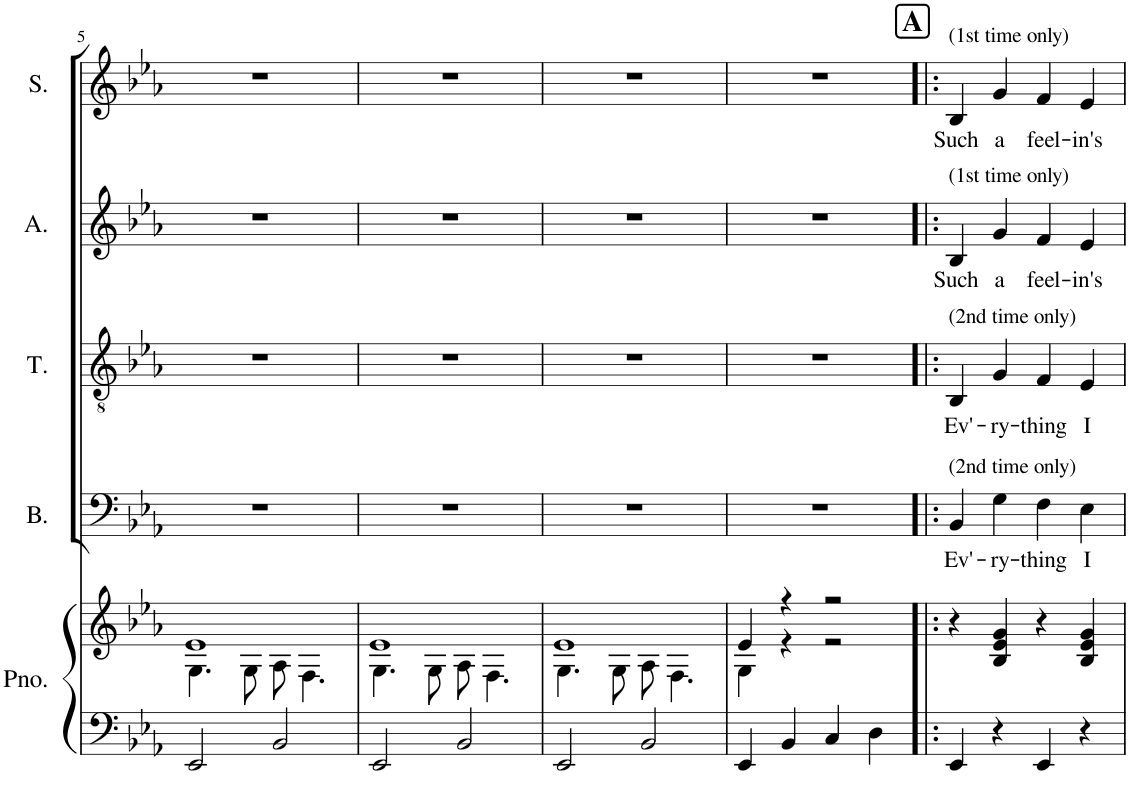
**kern	**kern	**kern	**text	**kern	**text	**kern	**text	**kern	**text
*part5	*part5	*part4	*part4	*part3	*part3	*part2	*part2	*part1	*part1
*staff6	*staff5	*staff4	*staff4	*staff3	*staff3	*staff2	*staff2	*staff1	*staff1
*I"Piano	*	*I"Bass	*	*I"Tenor	*	*I"Alto	*	*I"Soprano	*
*I'Pno.	*	*I'B.	*	*I'T.	*	*I'A.	*	*I'S.	*
!!LO:PB:g=z
*clefF4	*clefG2	*clefF4	*	*clefGv2	*	*clefG2	*	*clefG2	*
*k[b-e-a-]	*k[b-e-a-]	*k[b-e-a-]	*	*k[b-e-a-]	*	*k[b-e-a-]	*	*k[b-e-a-]	*
*M2/2	*M2/2	*M2/2	*	*M2/2	*	*M2/2	*	*M2/2	*
*met(c|)	*met(c|)	*met(c|)	*	*met(c|)	*	*met(c|)	*	*met(c|)	*
=5	=5	=5	=5	=5	=5	=5	=5	=5	=5
*	*^	*	*	*	*	*	*	*	*
2EE-/	1e-	4.G\	1r	.	1r	.	1r	.	1r	.
.	.	8G\	.	.	.	.	.	.	.	.
2BB-/	.	8A-\	.	.	.	.	.	.	.	.
.	.	4.F\	.	.	.	.	.	.	.	.
=6	=6	=6	=6	=6	=6	=6	=6	=6	=6	=6
2EE-/	1e-	4.G\	1r	.	1r	.	1r	.	1r	.
.	.	8G\	.	.	.	.	.	.	.	.
2BB-/	.	8A-\	.	.	.	.	.	.	.	.
.	.	4.F\	.	.	.	.	.	.	.	.
=7	=7	=7	=7	=7	=7	=7	=7	=7	=7	=7
2EE-/	1e-	4.G\	1r	.	1r	.	1r	.	1r	.
.	.	8G\	.	.	.	.	.	.	.	.
2BB-/	.	8A-\	.	.	.	.	.	.	.	.
.	.	4.F\	.	.	.	.	.	.	.	.
=8	=8	=8	=8	=8	=8	=8	=8	=8	=8	=8
4EE-/	4e-/	4G\	1r	.	1r	.	1r	.	1r	.
4BB-/	4r	4r	.	.	.	.	.	.	.	.
4C/	2r	2r	.	.	.	.	.	.	.	.
4D\	.	.	.	.	.	.	.	.	.	.
*	*v	*v	*	*	*	*	*	*	*	*
!!LO:REH:place=s1:a:B:cj:fs=14:t=A
=9!|:	=9!|:	=9!|:	=9!|:	=9!|:	=9!|:	=9!|:	=9!|:	=9!|:	=9!|:
!	!	!	!	!	!	!	!	!LO:TX:a:t=(1st time only)	!
!	!	!	!	!	!	!LO:TX:a:t=(1st time only)	!	!	!
!	!	!	!	!LO:TX:a:t=(2nd time only)	!	!	!	!	!
!	!	!LO:TX:a:t=(2nd time only)	!	!	!	!	!	!	!
!	!	!	!LO:LY:b	!	!LO:LY:b	!	!LO:LY:b	!	!LO:LY:b
4EE-/	4r	4BB-/	Ev'-	4BB-/	Ev'-	4B-/	Such	4B-/	Such
!	!	!	!LO:LY:b	!	!LO:LY:b	!	!LO:LY:b	!	!LO:LY:b
4r	4B-/ 4e-/ 4g/	4G\	-ry-	4G/	-ry-	4g/	a	4g/	a
!	!	!	!LO:LY:b	!	!LO:LY:b	!	!LO:LY:b	!	!LO:LY:b
4EE-/	4r	4F\	-thing	4F/	-thing	4f/	feel-	4f/	feel-
!	!	!	!LO:LY:b	!	!LO:LY:b	!	!LO:LY:b	!	!LO:LY:b
4r	4B-/ 4e-/ 4g/	4E-\	I	4E-/	I	4e-/	-in's	4e-/	-in's
=	=	=	=	=	=	=	=	=	=
*-	*-	*-	*-	*-	*-	*-	*-	*-	*-
